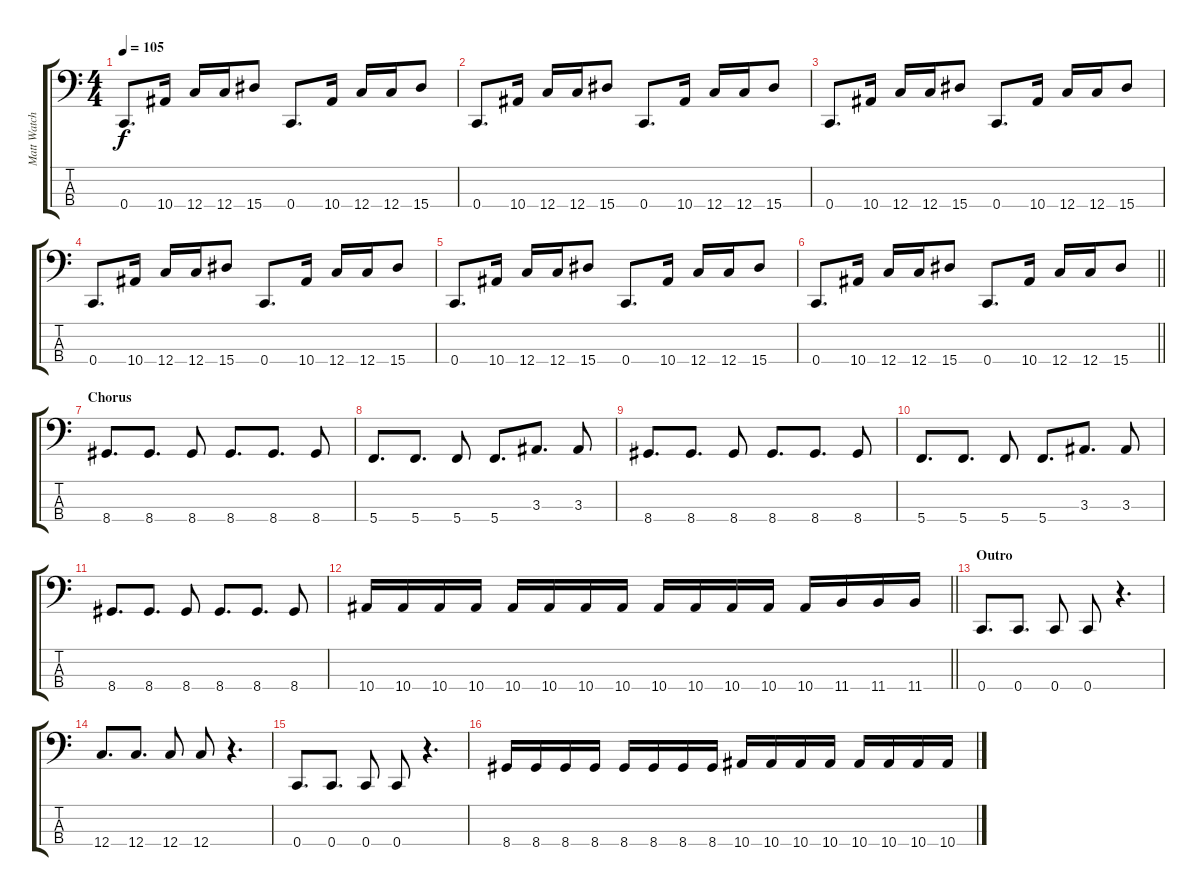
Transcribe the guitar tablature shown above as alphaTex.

\track ("Matt Watcher - Bass" "Matt Watch") {instrument electricbasspick}
\staff {score tabs}
\tuning (F2 C2 G1 C1) {hide}
\ts (4 4)
\tempo 105
\clef f4
\ks c
0.4.8{d dy f} 10.4.16 12.4.16 12.4.16 15.4.8 0.4.8{d} 10.4.16 12.4.16 12.4.16 15.4.8 |
0.4.8{d} 10.4.16 12.4.16 12.4.16 15.4.8 0.4.8{d} 10.4.16 12.4.16 12.4.16 15.4.8 |
0.4.8{d} 10.4.16 12.4.16 12.4.16 15.4.8 0.4.8{d} 10.4.16 12.4.16 12.4.16 15.4.8 |
0.4.8{d} 10.4.16 12.4.16 12.4.16 15.4.8 0.4.8{d} 10.4.16 12.4.16 12.4.16 15.4.8 |
0.4.8{d} 10.4.16 12.4.16 12.4.16 15.4.8 0.4.8{d} 10.4.16 12.4.16 12.4.16 15.4.8 |
\barLineRight lightlight
0.4.8{d} 10.4.16 12.4.16 12.4.16 15.4.8 0.4.8{d} 10.4.16 12.4.16 12.4.16 15.4.8 |
\section ("" "Chorus")
8.4.8{d} 8.4.8{d} 8.4.8 8.4.8{d} 8.4.8{d} 8.4.8 |
5.4.8{d} 5.4.8{d} 5.4.8 5.4.8{d} 3.3.8{d} 3.3.8 |
8.4.8{d} 8.4.8{d} 8.4.8 8.4.8{d} 8.4.8{d} 8.4.8 |
5.4.8{d} 5.4.8{d} 5.4.8 5.4.8{d} 3.3.8{d} 3.3.8 |
8.4.8{d} 8.4.8{d} 8.4.8 8.4.8{d} 8.4.8{d} 8.4.8 |
\barLineRight lightlight
10.4.16 10.4.16 10.4.16 10.4.16 10.4.16 10.4.16 10.4.16 10.4.16 10.4.16 10.4.16 10.4.16 10.4.16 10.4.16 11.4.16 11.4.16 11.4.16 |
\section ("" "Outro")
0.4.8{d} 0.4.8{d} 0.4.8 0.4.8 r.4{d} |
12.4.8{d} 12.4.8{d} 12.4.8 12.4.8 r.4{d} |
0.4.8{d} 0.4.8{d} 0.4.8 0.4.8 r.4{d} |
8.4.16 8.4.16 8.4.16 8.4.16 8.4.16 8.4.16 8.4.16 8.4.16 10.4.16 10.4.16 10.4.16 10.4.16 10.4.16 10.4.16 10.4.16 10.4.16
